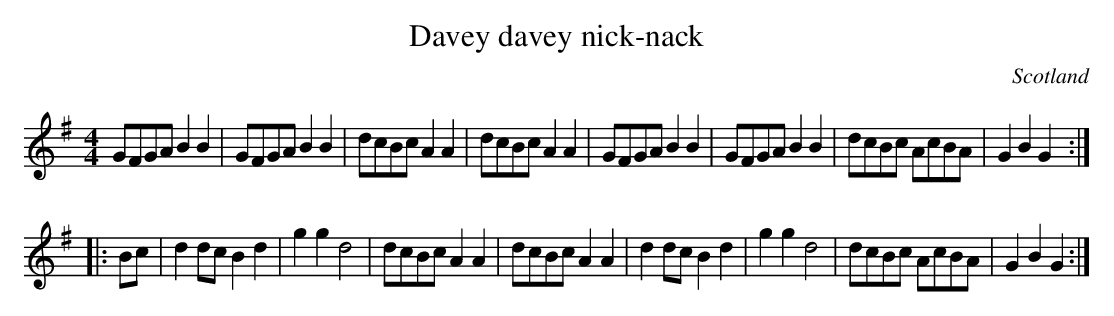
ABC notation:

X:1
T:Davey davey nick-nack
O:Scotland
O:England
M:4/4
K:G
GFGA B2B2|GFGA B2B2|dcBc A2A2|dcBc A2A2|\
GFGA B2B2|GFGA B2B2|dcBc AcBA|G2B2 G2::
Bc|\
d2dc B2d2|g2g2 d4|dcBc A2A2|dcBc A2A2|\
d2dc B2d2|g2g2 d4|dcBc AcBA|G2B2 G2:|
